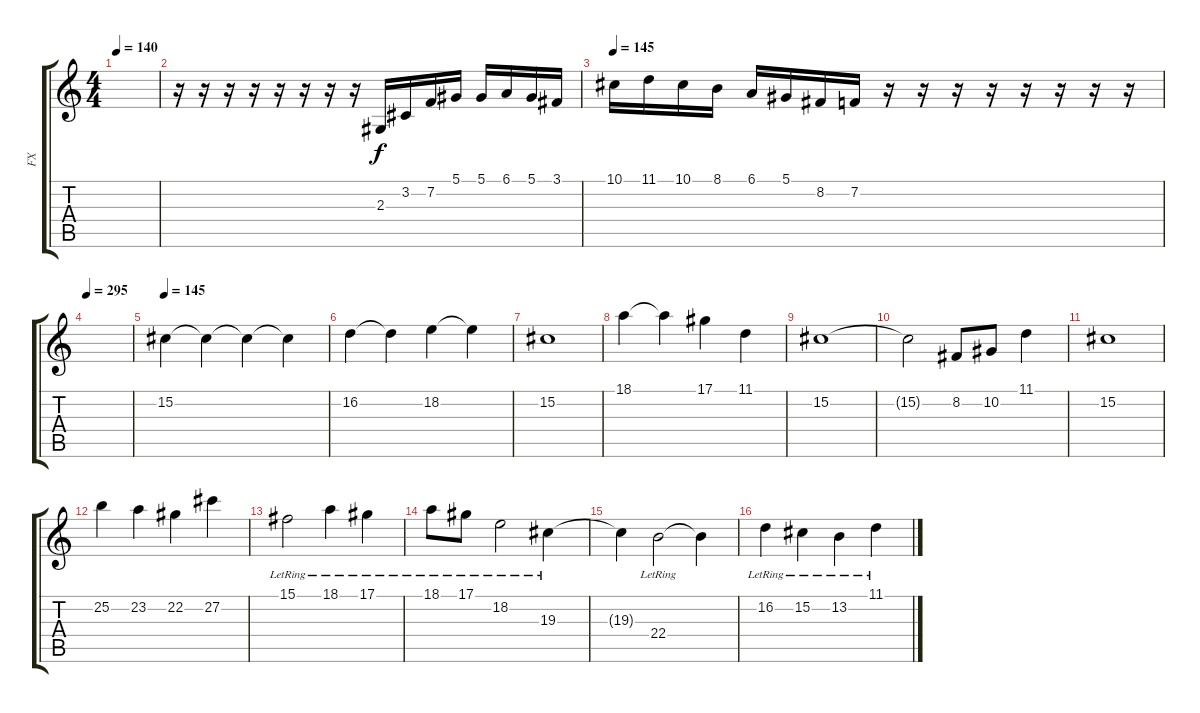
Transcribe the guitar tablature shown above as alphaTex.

\track ("FX" "FX") {instrument electricpiano1}
\staff {score tabs}
\tuning (Eb4 Bb3 Gb3 Db3 Ab2 Eb2) {hide}
\ts (4 4)
\tempo 140
\clef g2
\ks c
|
r.16 r.16 r.16 r.16 r.16 r.16 r.16 r.16 2.3.16{instrument vibraphone} 3.2.16 7.2.16 5.1.16 5.1.16 6.1.16 5.1.16 3.1.16 |
\tempo 145
10.1.16 11.1.16 10.1.16 8.1.16 6.1.16 5.1.16 8.2.16 7.2.16 r.16 r.16 r.16 r.16 r.16 r.16 r.16 r.16 |
\tempo 180
\tempo 295
|
\tempo 145
15.2.4 15.2{t}.4 15.2{t}.4 15.2{t}.4 |
16.2.4 16.2{t}.4 18.2.4 18.2{t}.4 |
15.2.1 |
18.1.4 18.1{t}.4 17.1.4 11.1.4 |
15.2.1 |
15.2{t}.2 8.2.8 10.2.8 11.1.4 |
15.2.1 |
25.2.4{instrument electricgrandpiano} 23.2.4 22.2.4 27.2.4 |
15.1{lr}.2{instrument electricpiano1} 18.1{lr}.4 17.1{lr}.4 |
18.1{lr}.8 17.1{lr}.8 18.2{lr}.2 19.3{lr}.4 |
19.3{t}.4 22.4{lr}.2 22.4{t}.4 |
16.2{lr}.4 15.2{lr}.4 13.2{lr}.4 11.1{lr}.4
